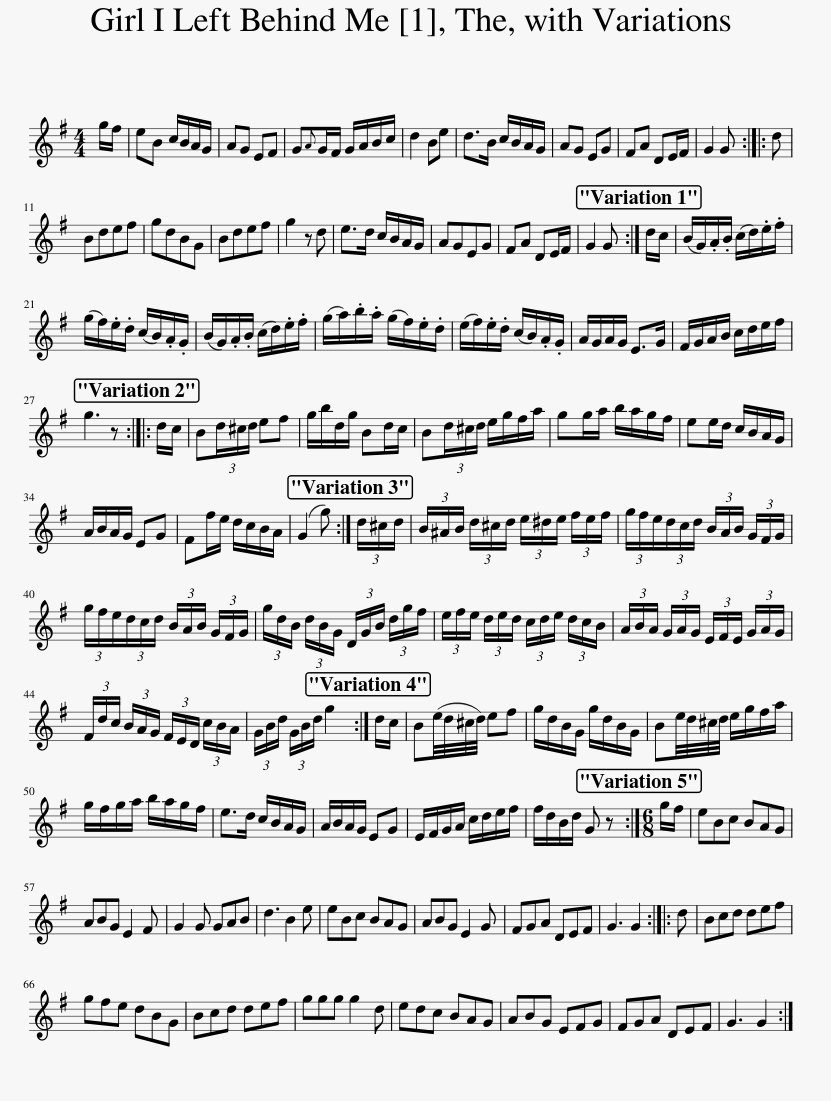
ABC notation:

X:1
L:1/8
M:4/4
I:linebreak $
K:G
V:1 treble
V:1
 g/f/ | eB c/B/A/G/ | AG EF | G{A}G/F/ G/A/B/c/ | d2 Be | %5
 d>B c/B/A/G/ | AG EG | FA DE/F/ | G2 G :: d |$ %10
 Bdef | gdBG | Bdef | g2 z d | e>d c/B/A/G/ | %15
 AGEG | FA DE/F/ | G2 G :| d/c/ | (B/G/).A/.B/ (c/d/).e/.f/ |$ %20
 (g/f/).e/.d/ (c/B/).A/.G/ | (B/G/).A/.B/ (c/d/).e/.f/ | (g/a/).b/.a/ (g/f/).e/.d/ | (e/f/).e/.d/ (c/B/).A/.G/ | A/G/A/G/ E>G | %25
 F/G/A/B/ c/d/e/f/ |$ g3 z :: d/c/ | B(3d/^c/d/ ef | g/b/d/g/ Bd/c/ | %30
 B(3d/^c/d/ e/g/f/a/ | gg/a/ b/a/g/f/ | ee/d/ c/B/A/G/ |$ A/B/A/G/ EG | Ff/e/ d/c/B/A/ | %35
 (G2 g) :| (3d/^c/d/ | (3B/^A/B/ (3d/^c/d/ (3e/^d/e/ (3f/e/f/ | (3g/f/e/(3d/c/d/ (3B/A/B/ (3G/F/G/ |$ (3g/f/e/(3d/c/d/ (3B/A/B/ (3G/F/G/ | %40
 (3g/d/B/ (3d/B/G/ (3D/G/B/ (3d/g/f/ | (3e/f/e/ (3d/e/d/ (3c/d/e/ (3d/c/B/ | (3A/B/A/ (3G/A/G/ (3E/F/E/ (3G/A/G/ |$ (3F/d/c/ (3B/A/G/ (3F/E/D/ (3c/B/A/ | (3G/B/d/ (3G/B/d/ g2 :| %45
 d/c/ | B(e/4d/4^c/4d/4) ef | g/d/B/G/ g/d/B/G/ | Be/4d/4^c/4d/4 e/g/f/a/ |$ g/f/g/a/ b/a/g/f/ | %50
 e>d c/B/A/G/ | A/B/A/G/ EG | E/F/G/A/ c/d/e/f/ | f/d/B/d/ G z :|[M:6/8] g/f/ | %55
 eBc BAG |$ ABG E2 F | G2 G GAB | d3 B2 e | eBc BAG | %60
 ABG E2 G | FGA DEF | G3 G2 :: d | Bcd def |$ %65
 gfe dBG | Bcd def | ggg g2 d | edc BAG | ABG EFG | %70
 FGA DEF | G3 G2 :| %72
